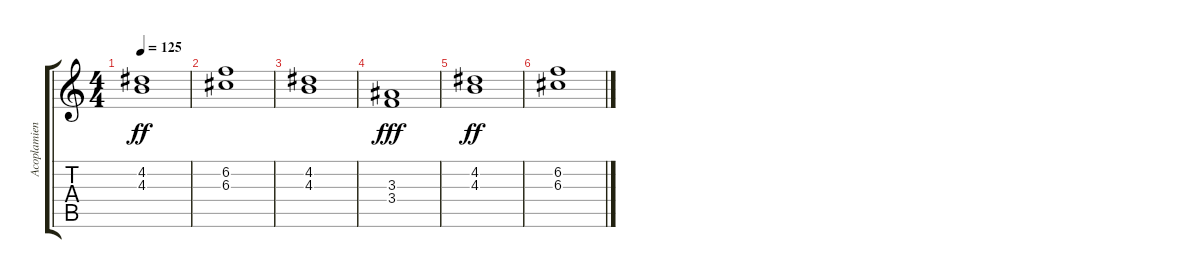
\track ("Acoplamiento" "Acoplamien") {instrument distortionguitar}
\staff {score tabs}
\tuning (E4 B3 G3 D3 A2 E2) {hide}
\ts (4 4)
\tempo 125
\clef g2
\ks c
(4.2 4.3).1{dy ff} |
(6.2 6.3).1 |
(4.2 4.3).1 |
(3.3 3.4).1{dy fff} |
(4.2 4.3).1{dy ff} |
(6.2 6.3).1
